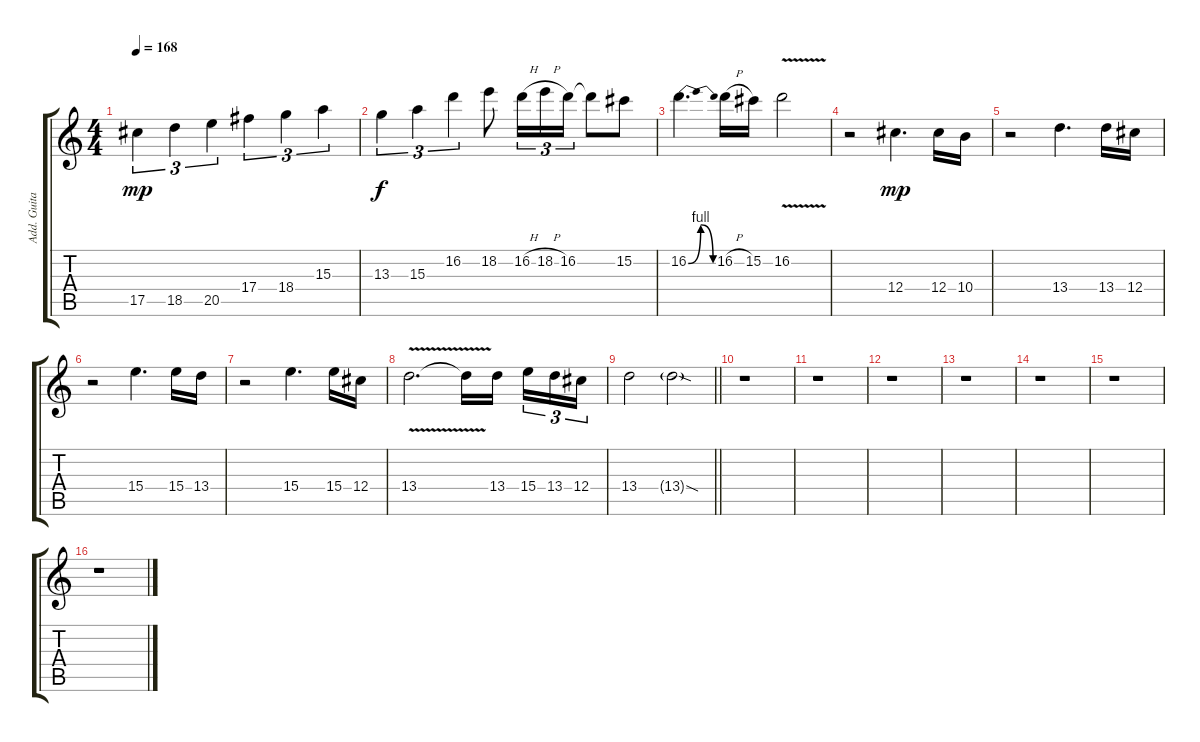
\track ("Add. Guitar" "Add. Guita") {instrument overdrivenguitar}
\staff {score tabs}
\tuning (Eb4 Bb3 Gb3 Db3 Ab2 Eb2) {hide}
\ts (4 4)
\tempo 168
\clef g2
\ks c
17.5.4{tu (3 2) dy mp} 18.5.4{tu (3 2)} 20.5.4{tu (3 2)} 17.4.4{tu (3 2)} 18.4.4{tu (3 2)} 15.3.4{tu (3 2)} |
13.3.4{tu (3 2) dy f} 15.3.4{tu (3 2)} 16.2.4{tu (3 2)} 18.2.8 16.2{h}.16{tu (3 2)} 18.2{h}.16{tu (3 2)} 16.2.16{tu (3 2)} 16.2{t}.8 15.2.8 |
16.2{be (bendrelease 0 0 30 4 45 4 60 0)}.4{d} 16.2{h}.16 15.2.16 16.2{v}.2 |
r.2 12.4.4{d dy mp} 12.4.16 10.4.16 |
r.2 13.4.4{d} 13.4.16 12.4.16 |
r.2 15.4.4{d} 15.4.16 13.4.16 |
r.2 15.4.4{d} 15.4.16 12.4.16 |
13.4{v}.2{d} 13.4{t}.16 13.4.16{beam splitsecondary} 15.4.16{tu (3 2)} 13.4.16{tu (3 2)} 12.4.16{tu (3 2)} |
\barLineRight lightlight
13.4.2 13.4{sod g}.2 |
\section ("" "")
r.1 |
r.1 |
r.1 |
r.1 |
r.1 |
r.1 |
r.1
